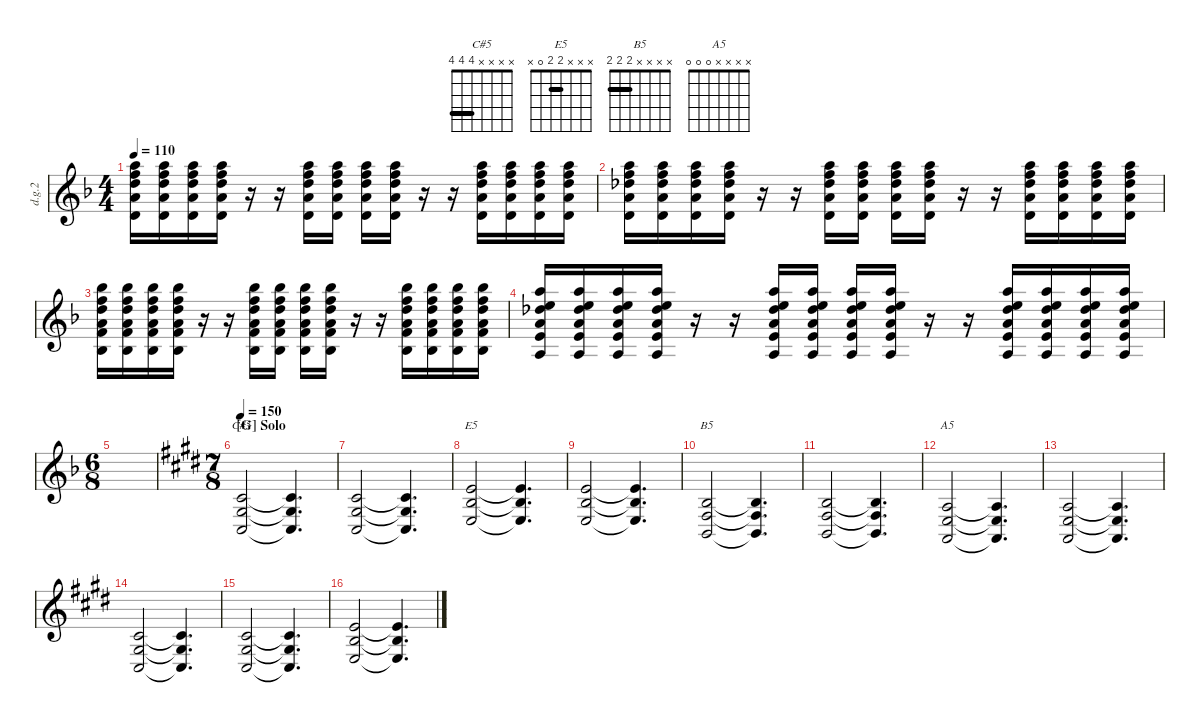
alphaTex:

\defaultSystemsLayout 4
\hideDynamics
\bracketExtendMode nobrackets
\otherSystemsTrackNameOrientation horizontal
\track ("Distortion Guitar 2" "d.g.2") {instrument distortionguitar}
\staff {score}
\tuning (E4 B3 G3 D3 A2 E2 A1)
\chord ("C#5" x x x x 4 4 4) {showfingering false barre (4 4)}
\chord ("E5" x x x 2 2 0 x) {showfingering false barre 2}
\chord ("B5" x x x x 2 2 2) {showfingering false barre (2 2)}
\chord ("A5" x x x x 0 0 0) {showfingering false}
\ts (4 4)
\tempo 110
\clef g2
\ks dminor
(5.1{acc forcenatural} 6.2{acc forcenatural} 7.3{acc forcenatural} 7.4{acc forcenatural} 5.5{acc forcenatural}).16{dy f beam Down} (5.1{acc forcenatural} 6.2{acc forcenatural} 7.3{acc forcenatural} 7.4{acc forcenatural} 5.5{acc forcenatural}).16{beam Down} (5.1{acc forcenatural} 6.2{acc forcenatural} 7.3{acc forcenatural} 7.4{acc forcenatural} 5.5{acc forcenatural}).16{beam Down} (5.1{acc forcenatural} 6.2{acc forcenatural} 7.3{acc forcenatural} 7.4{acc forcenatural} 5.5{acc forcenatural}).16{beam Down} r.16{beam Down} r.16{beam Down} (5.1{acc forcenatural} 6.2{acc forcenatural} 7.3{acc forcenatural} 7.4{acc forcenatural} 5.5{acc forcenatural}).16{beam Down} (5.1{acc forcenatural} 6.2{acc forcenatural} 7.3{acc forcenatural} 7.4{acc forcenatural} 5.5{acc forcenatural}).16{beam Down} (5.1{acc forcenatural} 6.2{acc forcenatural} 7.3{acc forcenatural} 7.4{acc forcenatural} 5.5{acc forcenatural}).16{beam Down} (5.1{acc forcenatural} 6.2{acc forcenatural} 7.3{acc forcenatural} 7.4{acc forcenatural} 5.5{acc forcenatural}).16{beam Down} r.16{beam Down} r.16{beam Down} (5.1{acc forcenatural} 6.2{acc forcenatural} 7.3{acc forcenatural} 7.4{acc forcenatural} 5.5{acc forcenatural}).16{beam Down} (5.1{acc forcenatural} 6.2{acc forcenatural} 7.3{acc forcenatural} 7.4{acc forcenatural} 5.5{acc forcenatural}).16{beam Down} (5.1{acc forcenatural} 6.2{acc forcenatural} 7.3{acc forcenatural} 7.4{acc forcenatural} 5.5{acc forcenatural}).16{beam Down} (5.1{acc forcenatural} 6.2{acc forcenatural} 7.3{acc forcenatural} 7.4{acc forcenatural} 5.5{acc forcenatural}).16{beam Down} |
(5.1{acc forcenatural} 6.2{acc forcenatural} 6.3{acc b} 7.4{acc forcenatural} 5.5{acc forcenatural}).16{beam Down} (5.1{acc forcenatural} 6.2{acc forcenatural} 6.3{acc b} 7.4{acc forcenatural} 5.5{acc forcenatural}).16{beam Down} (5.1{acc forcenatural} 6.2{acc forcenatural} 6.3{acc b} 7.4{acc forcenatural} 5.5{acc forcenatural}).16{beam Down} (5.1{acc forcenatural} 6.2{acc forcenatural} 6.3{acc b} 7.4{acc forcenatural} 5.5{acc forcenatural}).16{beam Down} r.16{beam Down} r.16{beam Down} (5.1{acc forcenatural} 6.2{acc forcenatural} 6.3{acc b} 7.4{acc forcenatural} 5.5{acc forcenatural}).16{beam Down} (5.1{acc forcenatural} 6.2{acc forcenatural} 6.3{acc b} 7.4{acc forcenatural} 5.5{acc forcenatural}).16{beam Down} (5.1{acc forcenatural} 6.2{acc forcenatural} 6.3{acc b} 7.4{acc forcenatural} 5.5{acc forcenatural}).16{beam Down} (5.1{acc forcenatural} 6.2{acc forcenatural} 6.3{acc b} 7.4{acc forcenatural} 5.5{acc forcenatural}).16{beam Down} r.16{beam Down} r.16{beam Down} (5.1{acc forcenatural} 6.2{acc forcenatural} 6.3{acc b} 7.4{acc forcenatural} 5.5{acc forcenatural}).16{beam Down} (5.1{acc forcenatural} 6.2{acc forcenatural} 6.3{acc b} 7.4{acc forcenatural} 5.5{acc forcenatural}).16{beam Down} (5.1{acc forcenatural} 6.2{acc forcenatural} 6.3{acc b} 7.4{acc forcenatural} 5.5{acc forcenatural}).16{beam Down} (5.1{acc forcenatural} 6.2{acc forcenatural} 6.3{acc b} 7.4{acc forcenatural} 5.5{acc forcenatural}).16{beam Down} |
(6.1{acc b} 6.2{acc forcenatural} 7.3{acc forcenatural} 7.4{acc forcenatural} 8.5{acc forcenatural} 6.6{acc b}).16{beam Down} (6.1{acc b} 6.2{acc forcenatural} 7.3{acc forcenatural} 7.4{acc forcenatural} 8.5{acc forcenatural} 6.6{acc b}).16{beam Down} (6.1{acc b} 6.2{acc forcenatural} 7.3{acc forcenatural} 7.4{acc forcenatural} 8.5{acc forcenatural} 6.6{acc b}).16{beam Down} (6.1{acc b} 6.2{acc forcenatural} 7.3{acc forcenatural} 7.4{acc forcenatural} 8.5{acc forcenatural} 6.6{acc b}).16{beam Down} r.16{beam Down} r.16{beam Down} (6.1{acc b} 6.2{acc forcenatural} 7.3{acc forcenatural} 7.4{acc forcenatural} 8.5{acc forcenatural} 6.6{acc b}).16{beam Down} (6.1{acc b} 6.2{acc forcenatural} 7.3{acc forcenatural} 7.4{acc forcenatural} 8.5{acc forcenatural} 6.6{acc b}).16{beam Down} (6.1{acc b} 6.2{acc forcenatural} 7.3{acc forcenatural} 7.4{acc forcenatural} 8.5{acc forcenatural} 6.6{acc b}).16{beam Down} (6.1{acc b} 6.2{acc forcenatural} 7.3{acc forcenatural} 7.4{acc forcenatural} 8.5{acc forcenatural} 6.6{acc b}).16{beam Down} r.16{beam Down} r.16{beam Down} (6.1{acc b} 6.2{acc forcenatural} 7.3{acc forcenatural} 7.4{acc forcenatural} 8.5{acc forcenatural} 6.6{acc b}).16{beam Down} (6.1{acc b} 6.2{acc forcenatural} 7.3{acc forcenatural} 7.4{acc forcenatural} 8.5{acc forcenatural} 6.6{acc b}).16{beam Down} (6.1{acc b} 6.2{acc forcenatural} 7.3{acc forcenatural} 7.4{acc forcenatural} 8.5{acc forcenatural} 6.6{acc b}).16{beam Down} (6.1{acc b} 6.2{acc forcenatural} 7.3{acc forcenatural} 7.4{acc forcenatural} 8.5{acc forcenatural} 6.6{acc b}).16{beam Down} |
(5.1{acc forcenatural} 5.2{acc forcenatural} 6.3{acc b} 7.4{acc forcenatural} 7.5{acc forcenatural} 5.6{acc forcenatural}).16{beam Up} (5.1{acc forcenatural} 5.2{acc forcenatural} 6.3{acc b} 7.4{acc forcenatural} 7.5{acc forcenatural} 5.6{acc forcenatural}).16{beam Up} (5.1{acc forcenatural} 5.2{acc forcenatural} 6.3{acc b} 7.4{acc forcenatural} 7.5{acc forcenatural} 5.6{acc forcenatural}).16{beam Up} (5.1{acc forcenatural} 5.2{acc forcenatural} 6.3{acc b} 7.4{acc forcenatural} 7.5{acc forcenatural} 5.6{acc forcenatural}).16{beam Up} r.16{beam Up} r.16{beam Up} (5.1{acc forcenatural} 5.2{acc forcenatural} 6.3{acc b} 7.4{acc forcenatural} 7.5{acc forcenatural} 5.6{acc forcenatural}).16{beam Up} (5.1{acc forcenatural} 5.2{acc forcenatural} 6.3{acc b} 7.4{acc forcenatural} 7.5{acc forcenatural} 5.6{acc forcenatural}).16{beam Up} (5.1{acc forcenatural} 5.2{acc forcenatural} 6.3{acc b} 7.4{acc forcenatural} 7.5{acc forcenatural} 5.6{acc forcenatural}).16{beam Up} (5.1{acc forcenatural} 5.2{acc forcenatural} 6.3{acc b} 7.4{acc forcenatural} 7.5{acc forcenatural} 5.6{acc forcenatural}).16{beam Up} r.16{beam Up} r.16{beam Up} (5.1{acc forcenatural} 5.2{acc forcenatural} 6.3{acc b} 7.4{acc forcenatural} 7.5{acc forcenatural} 5.6{acc forcenatural}).16{beam Up} (5.1{acc forcenatural} 5.2{acc forcenatural} 6.3{acc b} 7.4{acc forcenatural} 7.5{acc forcenatural} 5.6{acc forcenatural}).16{beam Up} (5.1{acc forcenatural} 5.2{acc forcenatural} 6.3{acc b} 7.4{acc forcenatural} 7.5{acc forcenatural} 5.6{acc forcenatural}).16{beam Up} (5.1{acc forcenatural} 5.2{acc forcenatural} 6.3{acc b} 7.4{acc forcenatural} 7.5{acc forcenatural} 5.6{acc forcenatural}).16{beam Up} |
\ts (6 8)
\beaming (8 3 3)
|
\ts (7 8)
\beaming (8 3 2 2)
\section ("G" "Solo")
\tempo 150
\ks c#minor
(4.5{acc #} 4.6{acc #} 4.7{acc #}).2{ch "C#5" dy fff beam Up} (4.5{t acc #} 4.6{t acc #} 4.7{t acc #}).4{d beam Up} |
(4.5{acc #} 4.6{acc #} 4.7{acc #}).2{beam Up} (4.5{t acc #} 4.6{t acc #} 4.7{t acc #}).4{d dy f beam Up} |
(2.4{acc forcenatural} 2.5{acc forcenatural} 0.6{acc forcenatural}).2{ch "E5" dy fff beam Up} (2.4{t acc forcenatural} 2.5{t acc forcenatural} 0.6{t acc forcenatural}).4{d beam Up} |
(2.4{acc forcenatural} 2.5{acc forcenatural} 0.6{acc forcenatural}).2{beam Up} (2.4{t acc forcenatural} 2.5{t acc forcenatural} 0.6{t acc forcenatural}).4{d beam Up} |
(2.5{acc forcenatural} 2.6{acc #} 2.7{acc forcenatural}).2{ch "B5" beam Up} (2.5{t acc forcenatural} 2.6{t acc #} 2.7{t acc forcenatural}).4{d beam Up} |
(2.5{acc forcenatural} 2.6{acc #} 2.7{acc forcenatural}).2{beam Up} (2.5{t acc forcenatural} 2.6{t acc #} 2.7{t acc forcenatural}).4{d dy f beam Up} |
(0.5{acc forcenatural} 0.6{acc forcenatural} 0.7{acc forcenatural}).2{ch "A5" dy fff beam Up} (0.5{t acc forcenatural} 0.6{t acc forcenatural} 0.7{t acc forcenatural}).4{d beam Up} |
(0.5{acc forcenatural} 0.6{acc forcenatural} 0.7{acc forcenatural}).2{beam Up} (0.5{t acc forcenatural} 0.6{t acc forcenatural} 0.7{t acc forcenatural}).4{d beam Up} |
(4.5{acc #} 4.6{acc #} 4.7{acc #}).2{beam Up} (4.5{t acc #} 4.6{t acc #} 4.7{t acc #}).4{d beam Up} |
(4.5{acc #} 4.6{acc #} 4.7{acc #}).2{beam Up} (4.5{t acc #} 4.6{t acc #} 4.7{t acc #}).4{d dy f beam Up} |
(2.4{acc forcenatural} 2.5{acc forcenatural} 0.6{acc forcenatural}).2{dy fff beam Up} (2.4{t acc forcenatural} 2.5{t acc forcenatural} 0.6{t acc forcenatural}).4{d beam Up}
